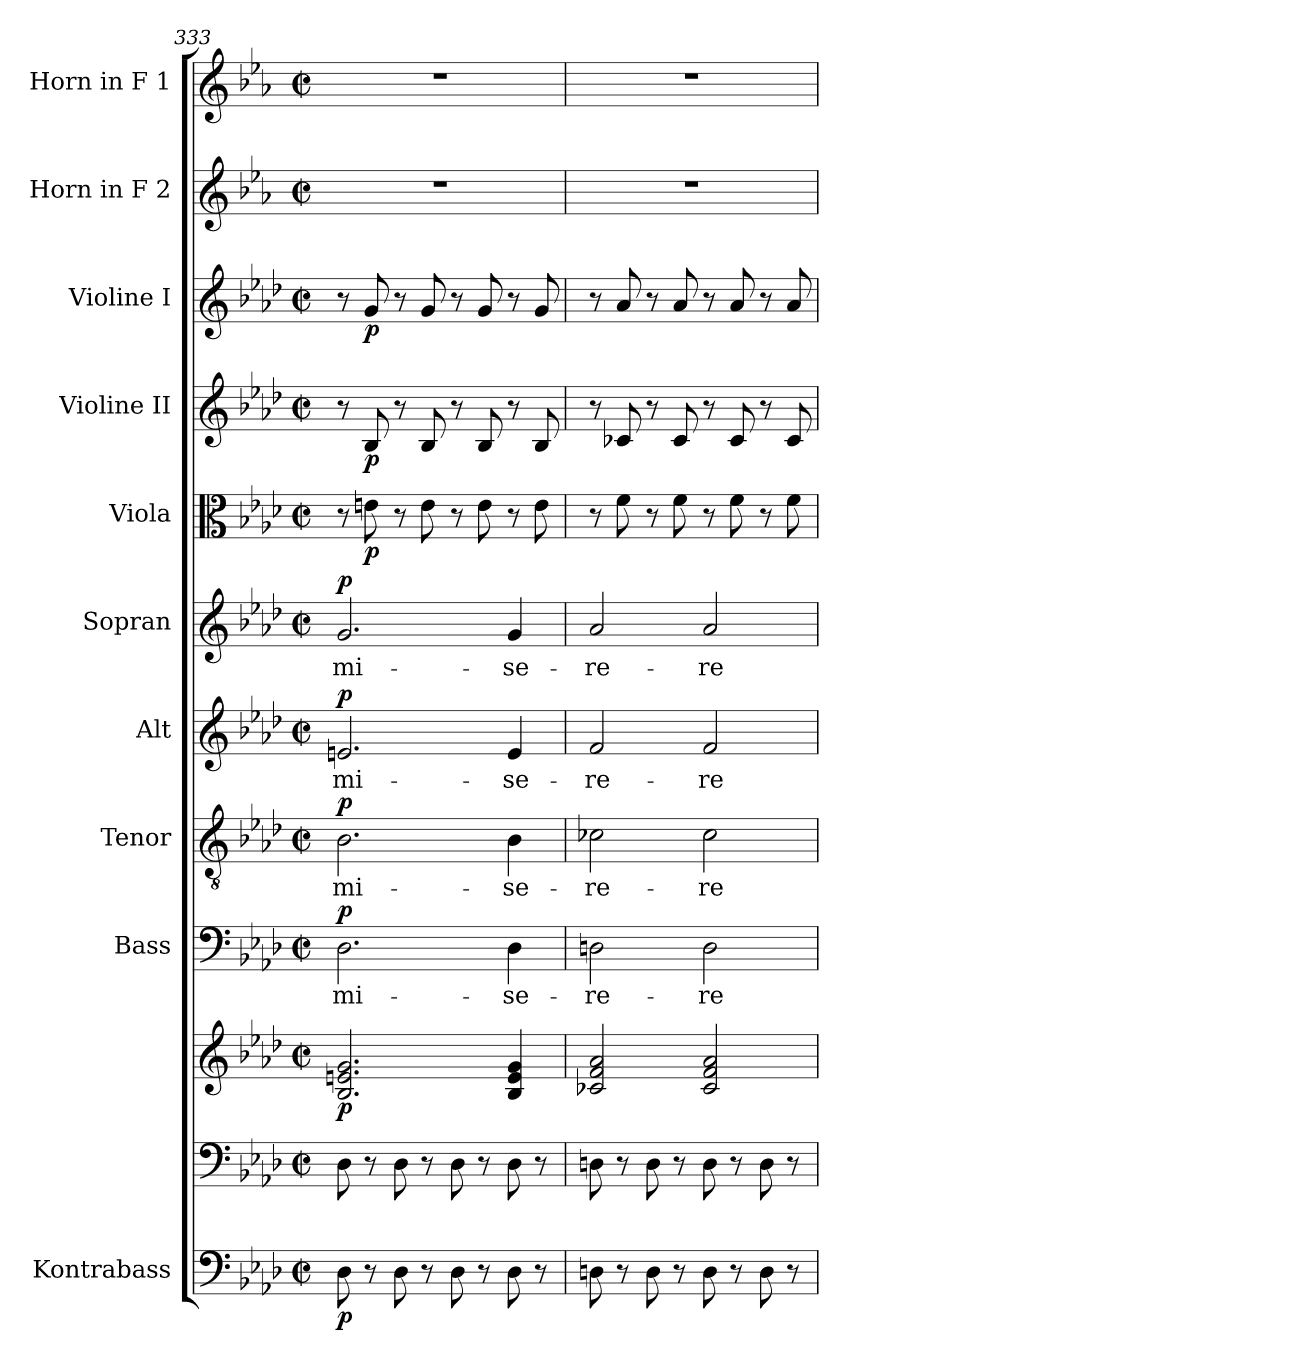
**kern	**dynam	**kern	**kern	**dynam	**kern	**text	**dynam	**kern	**text	**dynam	**kern	**text	**dynam	**kern	**text	**dynam	**kern	**dynam	**kern	**dynam	**kern	**dynam	**kern	**kern
*part11	*part11	*part10	*part10	*part10	*part9	*part9	*part9	*part8	*part8	*part8	*part7	*part7	*part7	*part6	*part6	*part6	*part5	*part5	*part4	*part4	*part3	*part3	*part2	*part1
*staff12	*staff12	*staff11	*staff10	*staff10/11	*staff9	*staff9	*staff9	*staff8	*staff8	*staff8	*staff7	*staff7	*staff7	*staff6	*staff6	*staff6	*staff5	*staff5	*staff4	*staff4	*staff3	*staff3	*staff2	*staff1
*I"Kontrabass	*	*	*	*	*I"Bass	*	*	*I"Tenor	*	*	*I"Alt	*	*	*I"Sopran	*	*	*I"Viola	*	*I"Violine II	*	*I"Violine I	*	*I"Horn in F 2	*I"Horn in F 1
*I'Kb.	*	*	*	*	*I'B	*	*	*I'T	*	*	*I'A	*	*	*I'S	*	*	*I'Vla.	*	*I'Vl. II	*	*I'Vl. I	*	*I'Hrn. 2	*I'Hrn. 1
*clefF4	*	*clefF4	*clefG2	*	*clefF4	*	*	*clefGv2	*	*	*clefG2	*	*	*clefG2	*	*	*clefC3	*	*clefG2	*	*clefG2	*	*clefG2	*clefG2
*ITrd7c12	*	*	*	*	*	*	*	*	*	*	*	*	*	*	*	*	*	*	*	*	*	*	*ITrd4c7	*ITrd4c7
*k[b-e-a-d-]	*	*k[b-e-a-d-]	*k[b-e-a-d-]	*	*k[b-e-a-d-]	*	*	*k[b-e-a-d-]	*	*	*k[b-e-a-d-]	*	*	*k[b-e-a-d-]	*	*	*k[b-e-a-d-]	*	*k[b-e-a-d-]	*	*k[b-e-a-d-]	*	*k[b-e-a-d-]	*k[b-e-a-d-]
*A-:	*	*A-:	*A-:	*	*A-:	*	*	*A-:	*	*	*A-:	*	*	*A-:	*	*	*A-:	*	*A-:	*	*A-:	*	*A-:	*A-:
*M2/2	*	*M2/2	*M2/2	*	*M2/2	*	*	*M2/2	*	*	*M2/2	*	*	*M2/2	*	*	*M2/2	*	*M2/2	*	*M2/2	*	*M2/2	*M2/2
*met(c|)	*	*met(c|)	*met(c|)	*	*met(c|)	*	*	*met(c|)	*	*	*met(c|)	*	*	*met(c|)	*	*	*met(c|)	*	*met(c|)	*	*met(c|)	*	*met(c|)	*met(c|)
=333	=333	=333	=333	=333	=333	=333	=333	=333	=333	=333	=333	=333	=333	=333	=333	=333	=333	=333	=333	=333	=333	=333	=333	=333
!	!LO:DY:b	!	!	!LO:DY:b	!	!LO:LY:b	!LO:DY:a	!	!LO:LY:b	!LO:DY:a	!	!LO:LY:b	!LO:DY:a	!	!LO:LY:b	!LO:DY:a	!	!	!	!	!	!	!	!
8DD-\	p	8D-\	2.B-/ 2.en/ 2.g/	p	2.D-\	mi-	p	2.B-\	mi-	p	2.en/	mi-	p	2.g/	mi-	p	8r	.	8r	.	8r	.	1r	1r
!	!	!	!	!	!	!	!	!	!	!	!	!	!	!	!	!	!	!LO:DY:b	!	!LO:DY:b	!	!LO:DY:b	!	!
8r	.	8r	.	.	.	.	.	.	.	.	.	.	.	.	.	.	8en\	p	8B-/	p	8g/	p	.	.
8DD-\	.	8D-\	.	.	.	.	.	.	.	.	.	.	.	.	.	.	8r	.	8r	.	8r	.	.	.
8r	.	8r	.	.	.	.	.	.	.	.	.	.	.	.	.	.	8e\	.	8B-/	.	8g/	.	.	.
8DD-\	.	8D-\	.	.	.	.	.	.	.	.	.	.	.	.	.	.	8r	.	8r	.	8r	.	.	.
8r	.	8r	.	.	.	.	.	.	.	.	.	.	.	.	.	.	8e\	.	8B-/	.	8g/	.	.	.
!	!	!	!	!	!	!LO:LY:b	!	!	!LO:LY:b	!	!	!LO:LY:b	!	!	!LO:LY:b	!	!	!	!	!	!	!	!	!
8DD-\	.	8D-\	4B-/ 4e/ 4g/	.	4D-\	-se-	.	4B-\	-se-	.	4e/	-se-	.	4g/	-se-	.	8r	.	8r	.	8r	.	.	.
8r	.	8r	.	.	.	.	.	.	.	.	.	.	.	.	.	.	8e\	.	8B-/	.	8g/	.	.	.
!!LO:PB:g=z
=334	=334	=334	=334	=334	=334	=334	=334	=334	=334	=334	=334	=334	=334	=334	=334	=334	=334	=334	=334	=334	=334	=334	=334	=334
!	!	!	!	!	!	!LO:LY:b	!	!	!LO:LY:b	!	!	!LO:LY:b	!	!	!LO:LY:b	!	!	!	!	!	!	!	!	!
8DDn\	.	8Dn\	2c-X/ 2f/ 2a-/	.	2Dn\	-re-	.	2c-X\	-re-	.	2f/	-re-	.	2a-/	-re-	.	8r	.	8r	.	8r	.	1r	1r
8r	.	8r	.	.	.	.	.	.	.	.	.	.	.	.	.	.	8f\	.	8c-X/	.	8a-/	.	.	.
8DD\	.	8D\	.	.	.	.	.	.	.	.	.	.	.	.	.	.	8r	.	8r	.	8r	.	.	.
8r	.	8r	.	.	.	.	.	.	.	.	.	.	.	.	.	.	8f\	.	8c-/	.	8a-/	.	.	.
!	!	!	!	!	!	!LO:LY:b	!	!	!LO:LY:b	!	!	!LO:LY:b	!	!	!LO:LY:b	!	!	!	!	!	!	!	!	!
8DD\	.	8D\	2c-/ 2f/ 2a-/	.	2D\	-re	.	2c-\	-re	.	2f/	-re	.	2a-/	-re	.	8r	.	8r	.	8r	.	.	.
8r	.	8r	.	.	.	.	.	.	.	.	.	.	.	.	.	.	8f\	.	8c-/	.	8a-/	.	.	.
8DD\	.	8D\	.	.	.	.	.	.	.	.	.	.	.	.	.	.	8r	.	8r	.	8r	.	.	.
8r	.	8r	.	.	.	.	.	.	.	.	.	.	.	.	.	.	8f\	.	8c-/	.	8a-/	.	.	.
=	=	=	=	=	=	=	=	=	=	=	=	=	=	=	=	=	=	=	=	=	=	=	=	=
*-	*-	*-	*-	*-	*-	*-	*-	*-	*-	*-	*-	*-	*-	*-	*-	*-	*-	*-	*-	*-	*-	*-	*-	*-
